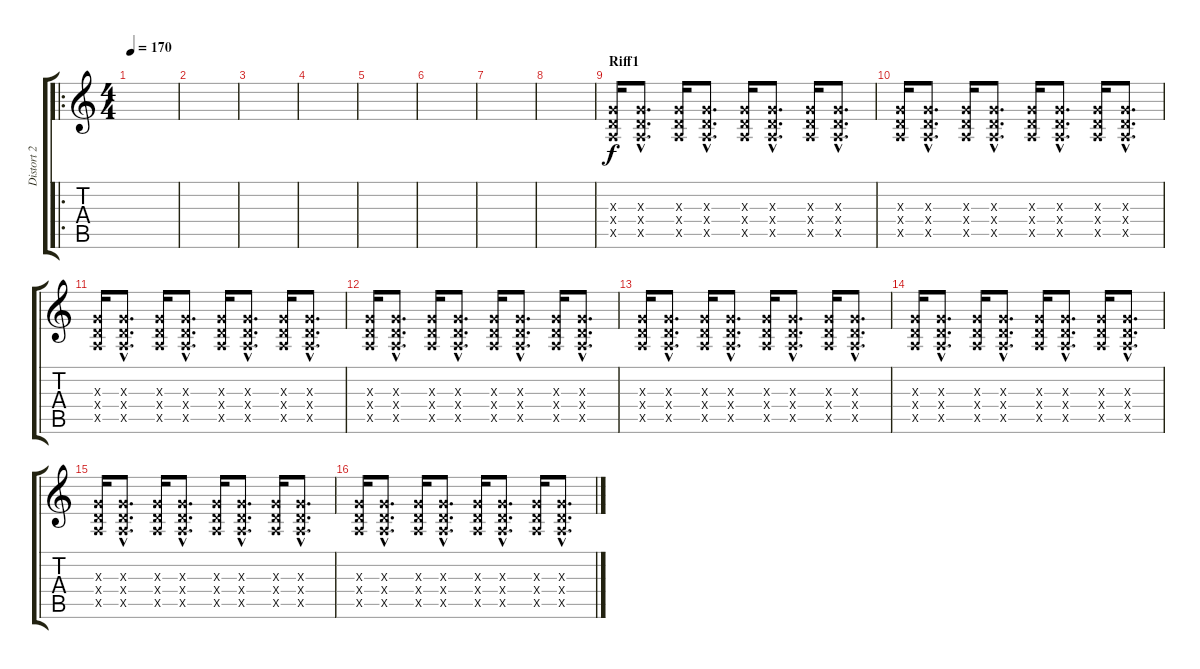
\track ("Distort 2" "Distort 2") {instrument distortionguitar}
\staff {score tabs}
\tuning (E4 B3 G3 D3 A2 E2) {hide}
\ro
\ts (4 4)
\tempo 170
\clef g2
\ks c
|
|
|
|
|
|
|
|
\section ("" "Riff1")
(0.3{x} 0.4{x} 0.5{x}).16 (0.3{hac x} 0.4{hac x} 0.5{hac x}).8{d} (0.3{x} 0.4{x} 0.5{x}).16 (0.3{hac x} 0.4{hac x} 0.5{hac x}).8{d} (0.3{x} 0.4{x} 0.5{x}).16 (0.3{hac x} 0.4{hac x} 0.5{hac x}).8{d} (0.3{x} 0.4{x} 0.5{x}).16 (0.3{hac x} 0.4{hac x} 0.5{hac x}).8{d} |
(0.3{x} 0.4{x} 0.5{x}).16 (0.3{hac x} 0.4{hac x} 0.5{hac x}).8{d} (0.3{x} 0.4{x} 0.5{x}).16 (0.3{hac x} 0.4{hac x} 0.5{hac x}).8{d} (0.3{x} 0.4{x} 0.5{x}).16 (0.3{hac x} 0.4{hac x} 0.5{hac x}).8{d} (0.3{x} 0.4{x} 0.5{x}).16 (0.3{hac x} 0.4{hac x} 0.5{hac x}).8{d} |
(0.3{x} 0.4{x} 0.5{x}).16 (0.3{hac x} 0.4{hac x} 0.5{hac x}).8{d} (0.3{x} 0.4{x} 0.5{x}).16 (0.3{hac x} 0.4{hac x} 0.5{hac x}).8{d} (0.3{x} 0.4{x} 0.5{x}).16 (0.3{hac x} 0.4{hac x} 0.5{hac x}).8{d} (0.3{x} 0.4{x} 0.5{x}).16 (0.3{hac x} 0.4{hac x} 0.5{hac x}).8{d} |
(0.3{x} 0.4{x} 0.5{x}).16 (0.3{hac x} 0.4{hac x} 0.5{hac x}).8{d} (0.3{x} 0.4{x} 0.5{x}).16 (0.3{hac x} 0.4{hac x} 0.5{hac x}).8{d} (0.3{x} 0.4{x} 0.5{x}).16 (0.3{hac x} 0.4{hac x} 0.5{hac x}).8{d} (0.3{x} 0.4{x} 0.5{x}).16 (0.3{hac x} 0.4{hac x} 0.5{hac x}).8{d} |
(0.3{x} 0.4{x} 0.5{x}).16 (0.3{hac x} 0.4{hac x} 0.5{hac x}).8{d} (0.3{x} 0.4{x} 0.5{x}).16 (0.3{hac x} 0.4{hac x} 0.5{hac x}).8{d} (0.3{x} 0.4{x} 0.5{x}).16 (0.3{hac x} 0.4{hac x} 0.5{hac x}).8{d} (0.3{x} 0.4{x} 0.5{x}).16 (0.3{hac x} 0.4{hac x} 0.5{hac x}).8{d} |
(0.3{x} 0.4{x} 0.5{x}).16 (0.3{hac x} 0.4{hac x} 0.5{hac x}).8{d} (0.3{x} 0.4{x} 0.5{x}).16 (0.3{hac x} 0.4{hac x} 0.5{hac x}).8{d} (0.3{x} 0.4{x} 0.5{x}).16 (0.3{hac x} 0.4{hac x} 0.5{hac x}).8{d} (0.3{x} 0.4{x} 0.5{x}).16 (0.3{hac x} 0.4{hac x} 0.5{hac x}).8{d} |
(0.3{x} 0.4{x} 0.5{x}).16 (0.3{hac x} 0.4{hac x} 0.5{hac x}).8{d} (0.3{x} 0.4{x} 0.5{x}).16 (0.3{hac x} 0.4{hac x} 0.5{hac x}).8{d} (0.3{x} 0.4{x} 0.5{x}).16 (0.3{hac x} 0.4{hac x} 0.5{hac x}).8{d} (0.3{x} 0.4{x} 0.5{x}).16 (0.3{hac x} 0.4{hac x} 0.5{hac x}).8{d} |
(0.3{x} 0.4{x} 0.5{x}).16 (0.3{hac x} 0.4{hac x} 0.5{hac x}).8{d} (0.3{x} 0.4{x} 0.5{x}).16 (0.3{hac x} 0.4{hac x} 0.5{hac x}).8{d} (0.3{x} 0.4{x} 0.5{x}).16 (0.3{hac x} 0.4{hac x} 0.5{hac x}).8{d} (0.3{x} 0.4{x} 0.5{x}).16 (0.3{hac x} 0.4{hac x} 0.5{hac x}).8{d}
